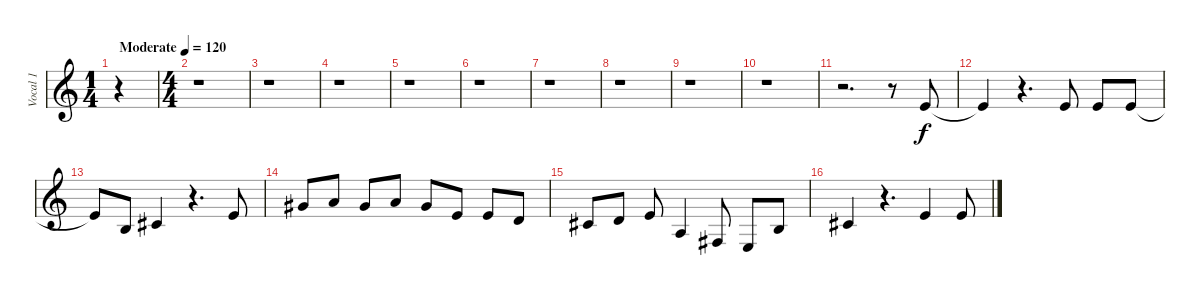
\track ("Vocal 1" "Vocal 1") {instrument lead2sawtooth}
\staff {score}
\tuning (E4 B3 G3 D3 A2 E2) {hide}
\ts (1 4)
\tempo (120 "Moderate")
\clef g2
\ks c
r.4{dy f instrument lead2sawtooth} |
\ts (4 4)
r.1 |
r.1 |
r.1 |
r.1 |
r.1 |
r.1 |
r.1 |
r.1 |
r.1 |
r.2{d} r.8 0.1.8 |
0.1{t}.4 r.4{d} 0.1.8 0.1.8 0.1.8 |
0.1{t}.8 0.2.8 2.2.4 r.4{d} 0.1.8 |
4.1.8 5.1.8 4.1.8 5.1.8 4.1.8 5.2.8 5.2.8 3.2.8 |
2.2.8 3.2.8 0.1.8 2.3.4 4.4.8 2.4.8 0.2.8 |
2.2.4 r.4{d} 0.1.4 0.1.8
